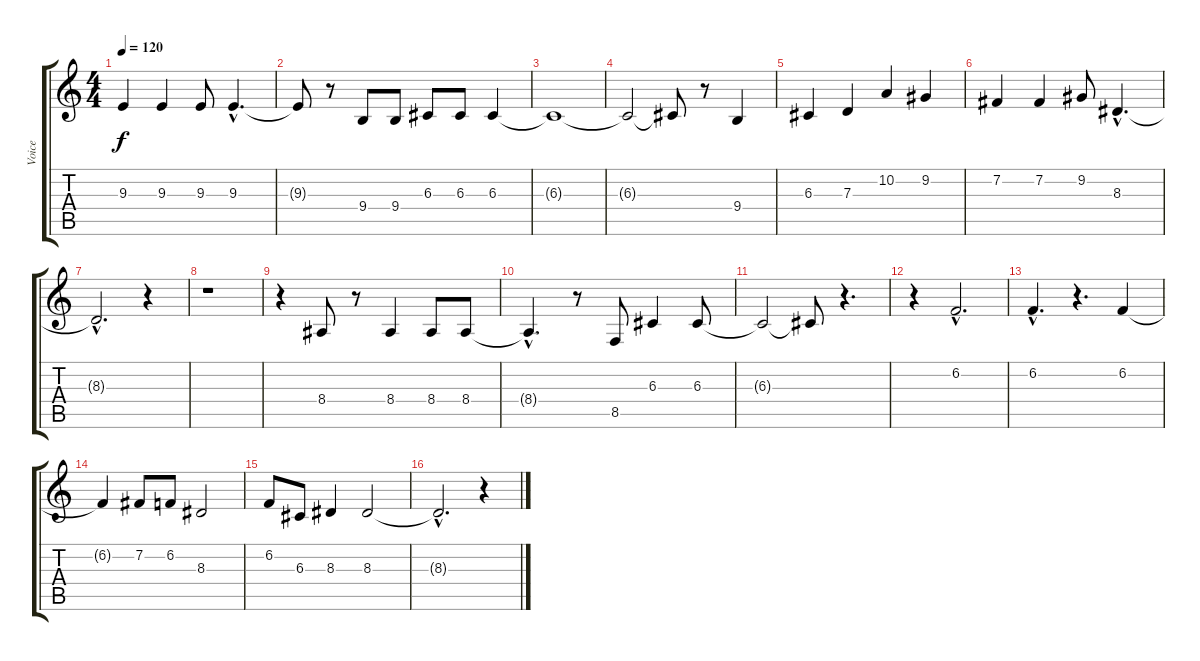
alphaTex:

\track ("Voice" "Voice") {instrument oboe}
\staff {score tabs}
\tuning (E4 B3 G3 D3 A2 E2) {hide}
\ts (4 4)
\tempo 120
\clef g2
\ks c
9.3.4{dy f} 9.3.4 9.3.8 9.3{hac}.4{d} |
9.3{t}.8 r.8 9.4.8 9.4.8 6.3.8 6.3.8 6.3.4 |
6.3{t}.1 |
6.3{t}.2 6.3{t}.8 r.8 9.4.4 |
6.3.4 7.3.4 10.2.4 9.2.4 |
7.2.4 7.2.4 9.2.8 8.3{hac}.4{d} |
8.3{hac t}.2{d} r.4 |
r.1 |
r.4 8.4.8 r.8 8.4.4 8.4.8 8.4.8 |
8.4{hac t}.4{d} r.8 8.5.8 6.3.4 6.3.8 |
6.3{t}.2 6.3{t}.8 r.4{d} |
r.4 6.2{hac}.2{d} |
6.2{hac}.4{d} r.4{d} 6.2.4 |
6.2{t}.4 7.2.8 6.2.8 8.3.2 |
6.2.8 6.3.8 8.3.4 8.3.2 |
8.3{hac t}.2{d} r.4
